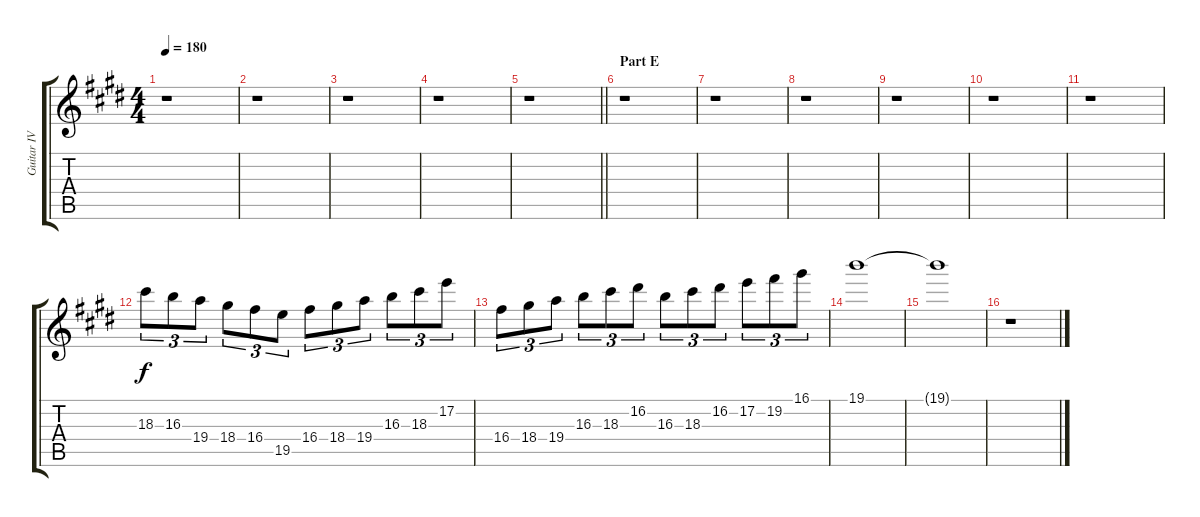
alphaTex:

\track ("Guitar IV (Daita)" "Guitar IV ") {instrument distortionguitar}
\staff {score tabs}
\tuning (E4 B3 G3 D3 A2 E2) {hide}
\ts (4 4)
\tempo 180
\clef g2
\ks e
r.1{dy f} |
r.1 |
r.1 |
r.1 |
\barLineRight lightlight
r.1 |
\section ("" "Part E")
r.1 |
r.1 |
r.1 |
r.1 |
r.1 |
r.1 |
18.3.8{tu (3 2)} 16.3.8{tu (3 2)} 19.4.8{tu (3 2)} 18.4.8{tu (3 2)} 16.4.8{tu (3 2)} 19.5.8{tu (3 2)} 16.4.8{tu (3 2)} 18.4.8{tu (3 2)} 19.4.8{tu (3 2)} 16.3.8{tu (3 2)} 18.3.8{tu (3 2)} 17.2.8{tu (3 2)} |
16.4.8{tu (3 2)} 18.4.8{tu (3 2)} 19.4.8{tu (3 2)} 16.3.8{tu (3 2)} 18.3.8{tu (3 2)} 16.2.8{tu (3 2)} 16.3.8{tu (3 2)} 18.3.8{tu (3 2)} 16.2.8{tu (3 2)} 17.2.8{tu (3 2)} 19.2.8{tu (3 2)} 16.1.8{tu (3 2)} |
19.1.1 |
19.1{t}.1 |
r.1
